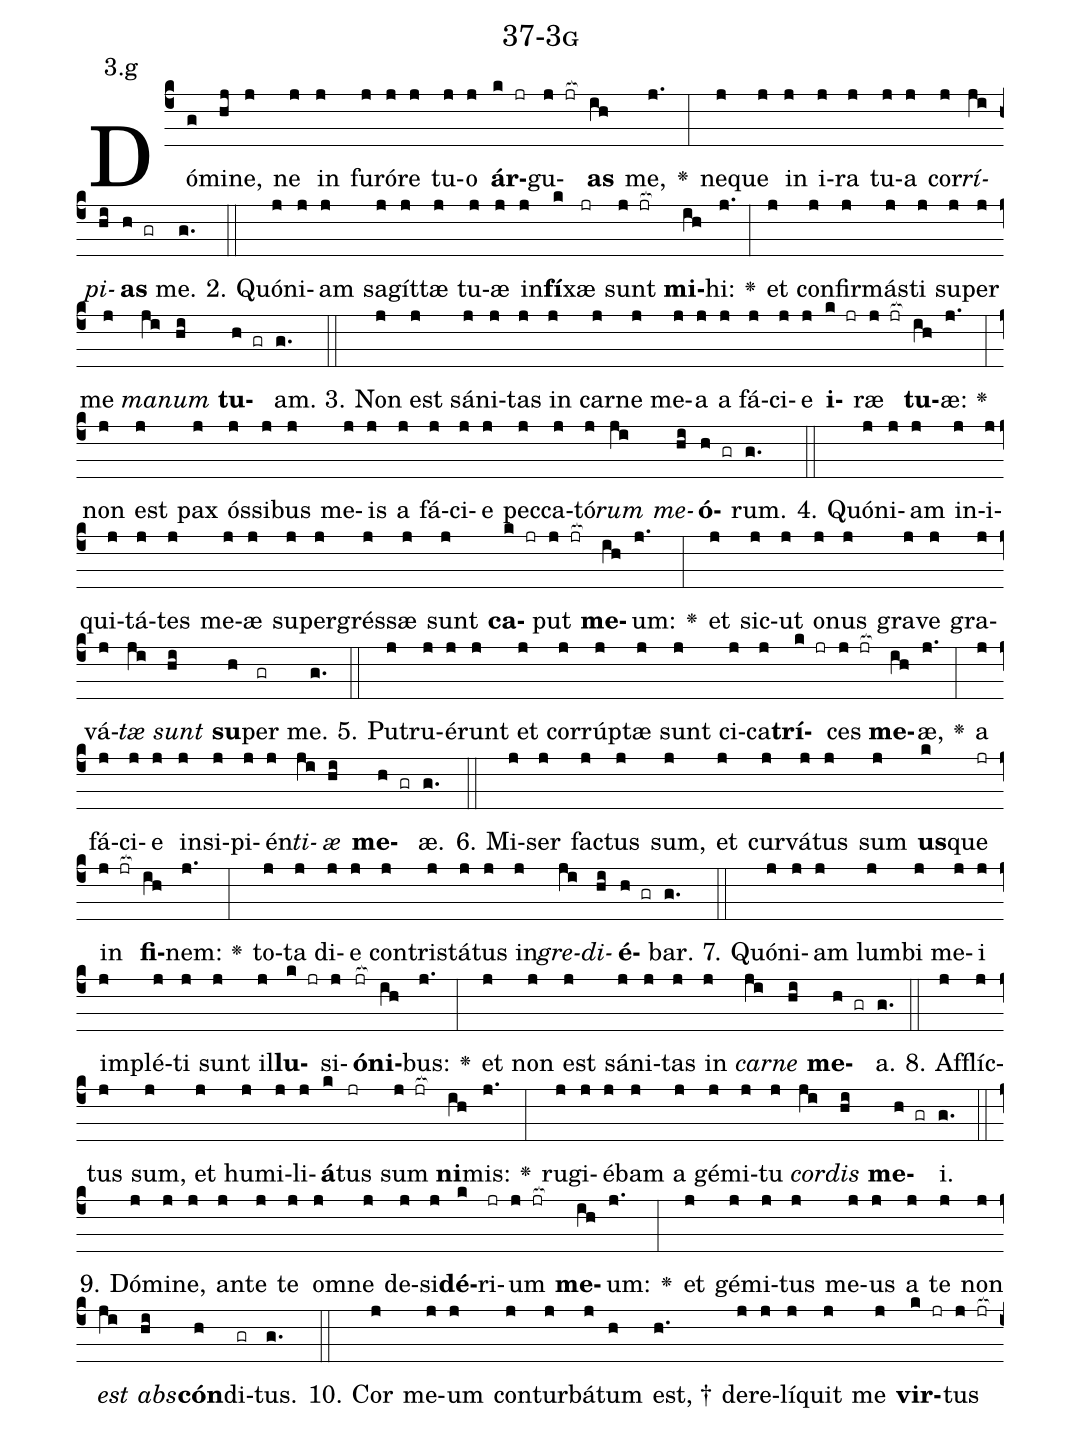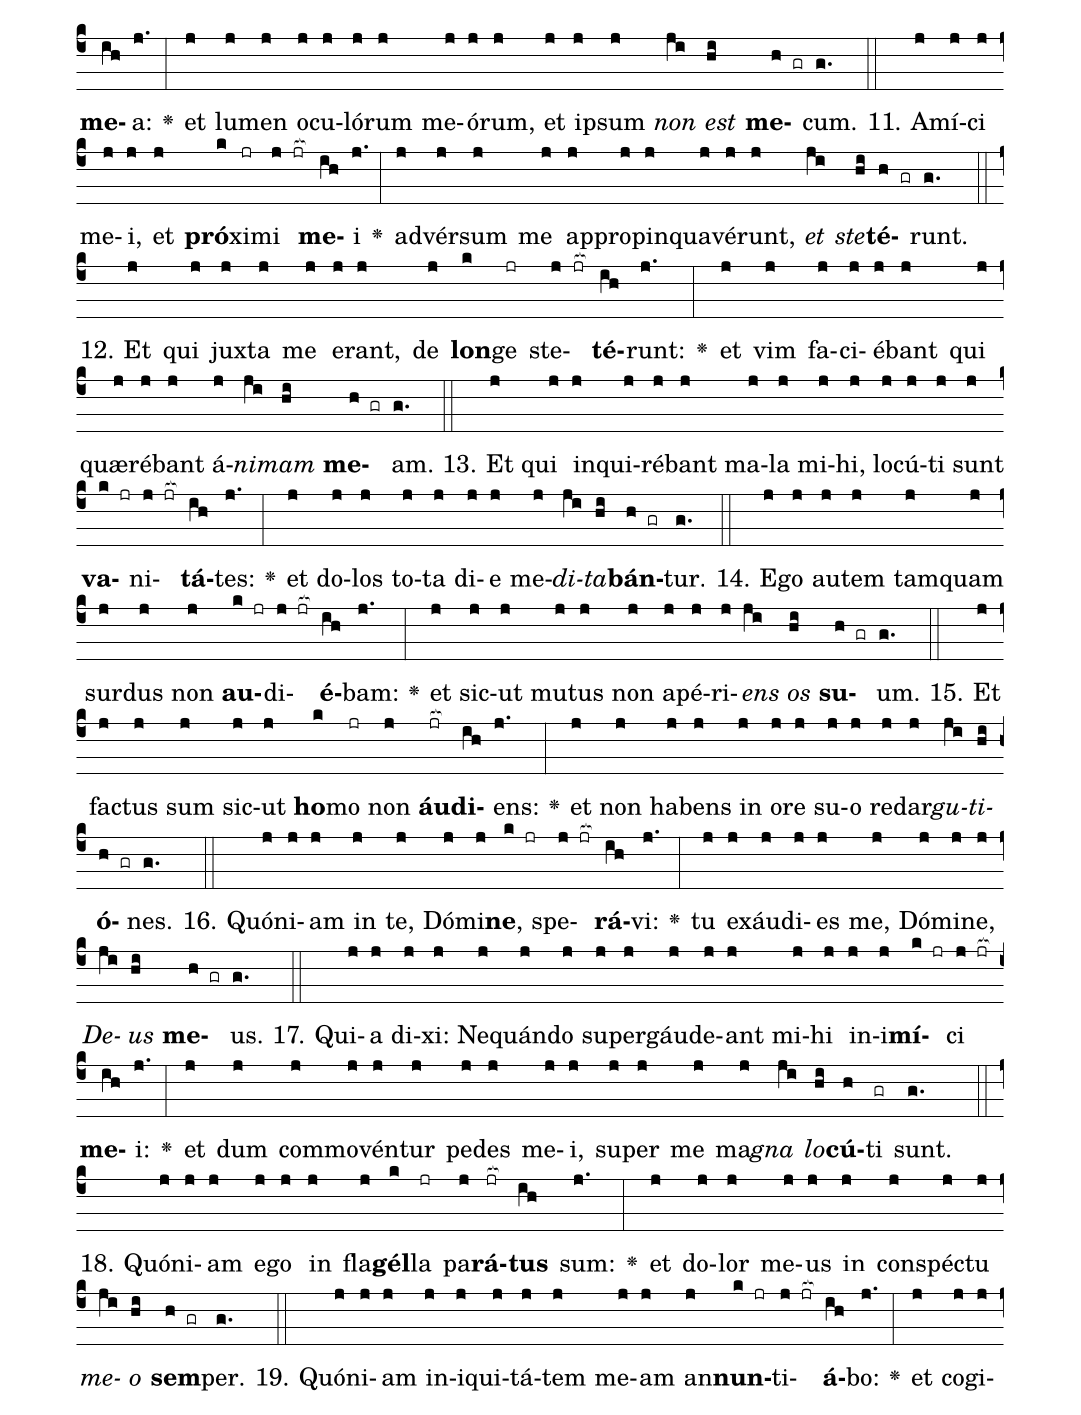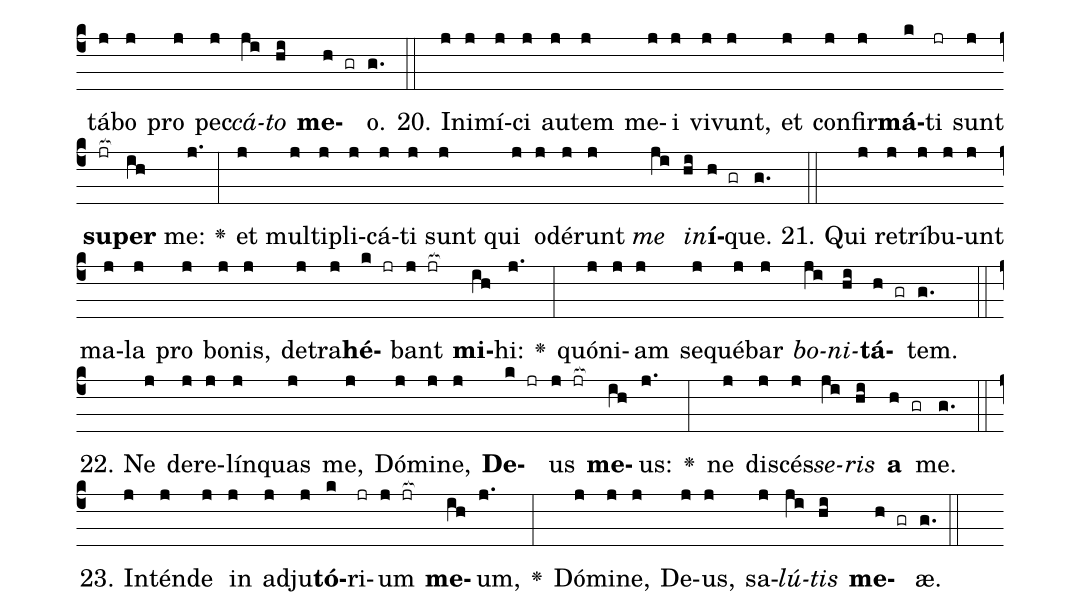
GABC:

name: 37-3g;
annotation: 3.g;
%%
(c4)Dó(g)mi(hj)ne,(j) ne(j) in(j) fu(j)ró(j)re(j) tu(j)o(j) <b>ár</b>(k jr)gu(j jr[ocb:1{])<b>as</b>(ih[ocb:0}]) me,(j.) <v>\greheightstar</v>(:) ne(j)que(j) in(j) i(j)ra(j) tu(j)a(j) cor(j)<i>rí</i>(ji)<i>pi</i>(hi)<b>as</b>(h gr) me.(g.) (::)
2. Quón(j)i(j)am(j) sa(j)gít(j)tæ(j) tu(j)æ(j) in(j)<b>fí</b>(k)xæ(jr) sunt(j jr[ocb:1{]) <b>mi</b>(ih[ocb:0}])hi:(j.) <v>\greheightstar</v>(:) et(j) con(j)fir(j)más(j)ti(j) su(j)per(j) me(j) <i>ma</i>(ji)<i>num</i>(hi) <b>tu</b>(h gr)am.(g.) (::)
3. Non(j) est(j) sá(j)ni(j)tas(j) in(j) car(j)ne(j) me(j)a(j) a(j) fá(j)ci(j)e(j) <b>i</b>(k jr)ræ(j jr[ocb:1{]) <b>tu</b>(ih[ocb:0}])æ:(j.) <v>\greheightstar</v>(:) non(j) est(j) pax(j) ós(j)si(j)bus(j) me(j)is(j) a(j) fá(j)ci(j)e(j) pec(j)ca(j)tó(j)<i>rum</i>(ji) <i>me</i>(hi)<b>ó</b>(h gr)rum.(g.) (::)
4. Quón(j)i(j)am(j) in(j)i(j)qui(j)tá(j)tes(j) me(j)æ(j) su(j)per(j)grés(j)sæ(j) sunt(j) <b>ca</b>(k jr)put(j jr[ocb:1{]) <b>me</b>(ih[ocb:0}])um:(j.) <v>\greheightstar</v>(:) et(j) sic(j)ut(j) o(j)nus(j) gra(j)ve(j) gra(j)vá(j)<i>tæ</i>(ji) <i>sunt</i>(hi) <b>su</b>(h)per(gr) me.(g.) (::)
5. Pu(j)tru(j)é(j)runt(j) et(j) cor(j)rúp(j)tæ(j) sunt(j) ci(j)ca(j)<b>trí</b>(k jr)ces(j jr[ocb:1{]) <b>me</b>(ih[ocb:0}])æ,(j.) <v>\greheightstar</v>(:) a(j) fá(j)ci(j)e(j) in(j)si(j)pi(j)én(j)<i>ti</i>(ji)<i>æ</i>(hi) <b>me</b>(h gr)æ.(g.) (::)
6. Mi(j)ser(j) fac(j)tus(j) sum,(j) et(j) cur(j)vá(j)tus(j) sum(j) <b>us</b>(k)que(jr) in(j jr[ocb:1{]) <b>fi</b>(ih[ocb:0}])nem:(j.) <v>\greheightstar</v>(:) to(j)ta(j) di(j)e(j) con(j)tris(j)tá(j)tus(j) in(j)<i>gre</i>(ji)<i>di</i>(hi)<b>é</b>(h gr)bar.(g.) (::)
7. Quón(j)i(j)am(j) lum(j)bi(j) me(j)i(j) im(j)plé(j)ti(j) sunt(j) il(j)<b>lu</b>(k jr)si(j)<b>ó</b>(jr[ocb:1{])<b>ni</b>(ih[ocb:0}])bus:(j.) <v>\greheightstar</v>(:) et(j) non(j) est(j) sá(j)ni(j)tas(j) in(j) <i>car</i>(ji)<i>ne</i>(hi) <b>me</b>(h gr)a.(g.) (::)
8. Af(j)flíc(j)tus(j) sum,(j) et(j) hu(j)mi(j)li(j)<b>á</b>(k)tus(jr) sum(j jr[ocb:1{]) <b>ni</b>(ih[ocb:0}])mis:(j.) <v>\greheightstar</v>(:) ru(j)gi(j)é(j)bam(j) a(j) gé(j)mi(j)tu(j) <i>cor</i>(ji)<i>dis</i>(hi) <b>me</b>(h gr)i.(g.) (::)
9. Dó(j)mi(j)ne,(j) an(j)te(j) te(j) om(j)ne(j) de(j)si(j)<b>dé</b>(k)ri(jr)um(j jr[ocb:1{]) <b>me</b>(ih[ocb:0}])um:(j.) <v>\greheightstar</v>(:) et(j) gé(j)mi(j)tus(j) me(j)us(j) a(j) te(j) non(j) <i>est</i>(ji) <i>abs</i>(hi)<b>cón</b>(h)di(gr)tus.(g.) (::)
10. Cor(j) me(j)um(j) con(j)tur(j)bá(j)tum(h) est, †(h.) de(j)re(j)lí(j)quit(j) me(j) <b>vir</b>(k jr)tus(j jr[ocb:1{]) <b>me</b>(ih[ocb:0}])a:(j.) <v>\greheightstar</v>(:) et(j) lu(j)men(j) o(j)cu(j)ló(j)rum(j) me(j)ó(j)rum,(j) et(j) ip(j)sum(j) <i>non</i>(ji) <i>est</i>(hi) <b>me</b>(h gr)cum.(g.) (::)
11. A(j)mí(j)ci(j) me(j)i,(j) et(j) <b>pró</b>(k)xi(jr)mi(j jr[ocb:1{]) <b>me</b>(ih[ocb:0}])i(j.) <v>\greheightstar</v>(:) ad(j)vér(j)sum(j) me(j) ap(j)pro(j)pin(j)qua(j)vé(j)runt,(j) <i>et</i>(ji) <i>ste</i>(hi)<b>té</b>(h gr)runt.(g.) (::)
12. Et(j) qui(j) jux(j)ta(j) me(j) e(j)rant,(j) de(j) <b>lon</b>(k)ge(jr) ste(j jr[ocb:1{])<b>té</b>(ih[ocb:0}])runt:(j.) <v>\greheightstar</v>(:) et(j) vim(j) fa(j)ci(j)é(j)bant(j) qui(j) quæ(j)ré(j)bant(j) á(j)<i>ni</i>(ji)<i>mam</i>(hi) <b>me</b>(h gr)am.(g.) (::)
13. Et(j) qui(j) in(j)qui(j)ré(j)bant(j) ma(j)la(j) mi(j)hi,(j) lo(j)cú(j)ti(j) sunt(j) <b>va</b>(k jr)ni(j jr[ocb:1{])<b>tá</b>(ih[ocb:0}])tes:(j.) <v>\greheightstar</v>(:) et(j) do(j)los(j) to(j)ta(j) di(j)e(j) me(j)<i>di</i>(ji)<i>ta</i>(hi)<b>bán</b>(h gr)tur.(g.) (::)
14. E(j)go(j) au(j)tem(j) tam(j)quam(j) sur(j)dus(j) non(j) <b>au</b>(k jr)di(j jr[ocb:1{])<b>é</b>(ih[ocb:0}])bam:(j.) <v>\greheightstar</v>(:) et(j) sic(j)ut(j) mu(j)tus(j) non(j) a(j)pé(j)ri(j)<i>ens</i>(ji) <i>os</i>(hi) <b>su</b>(h gr)um.(g.) (::)
15. Et(j) fac(j)tus(j) sum(j) sic(j)ut(j) <b>ho</b>(k)mo(jr) non(j) <b>áu</b>(jr[ocb:1{])<b>di</b>(ih[ocb:0}])ens:(j.) <v>\greheightstar</v>(:) et(j) non(j) ha(j)bens(j) in(j) o(j)re(j) su(j)o(j) red(j)ar(j)<i>gu</i>(ji)<i>ti</i>(hi)<b>ó</b>(h gr)nes.(g.) (::)
16. Quón(j)i(j)am(j) in(j) te,(j) Dó(j)mi(j)<b>ne</b>,(k jr) spe(j jr[ocb:1{])<b>rá</b>(ih[ocb:0}])vi:(j.) <v>\greheightstar</v>(:) tu(j) ex(j)áu(j)di(j)es(j) me,(j) Dó(j)mi(j)ne,(j) <i>De</i>(ji)<i>us</i>(hi) <b>me</b>(h gr)us.(g.) (::)
17. Qui(j)a(j) di(j)xi:(j) Ne(j)quán(j)do(j) su(j)per(j)gáu(j)de(j)ant(j) mi(j)hi(j) in(j)i(j)<b>mí</b>(k jr)ci(j jr[ocb:1{]) <b>me</b>(ih[ocb:0}])i:(j.) <v>\greheightstar</v>(:) et(j) dum(j) com(j)mo(j)vén(j)tur(j) pe(j)des(j) me(j)i,(j) su(j)per(j) me(j) ma(j)<i>gna</i>(ji) <i>lo</i>(hi)<b>cú</b>(h)ti(gr) sunt.(g.) (::)
18. Quón(j)i(j)am(j) e(j)go(j) in(j) fla(j)<b>gél</b>(k)la(jr) pa(j)<b>rá</b>(jr[ocb:1{])<b>tus</b>(ih[ocb:0}]) sum:(j.) <v>\greheightstar</v>(:) et(j) do(j)lor(j) me(j)us(j) in(j) con(j)spéc(j)tu(j) <i>me</i>(ji)<i>o</i>(hi) <b>sem</b>(h gr)per.(g.) (::)
19. Quón(j)i(j)am(j) in(j)i(j)qui(j)tá(j)tem(j) me(j)am(j) an(j)<b>nun</b>(k jr)ti(j jr[ocb:1{])<b>á</b>(ih[ocb:0}])bo:(j.) <v>\greheightstar</v>(:) et(j) co(j)gi(j)tá(j)bo(j) pro(j) pec(j)<i>cá</i>(ji)<i>to</i>(hi) <b>me</b>(h gr)o.(g.) (::)
20. In(j)i(j)mí(j)ci(j) au(j)tem(j) me(j)i(j) vi(j)vunt,(j) et(j) con(j)fir(j)<b>má</b>(k)ti(jr) sunt(j) <b>su</b>(jr[ocb:1{])<b>per</b>(ih[ocb:0}]) me:(j.) <v>\greheightstar</v>(:) et(j) mul(j)ti(j)pli(j)cá(j)ti(j) sunt(j) qui(j) o(j)dé(j)runt(j) <i>me</i>(ji) <i>in</i>(hi)<b>í</b>(h gr)que.(g.) (::)
21. Qui(j) re(j)trí(j)bu(j)unt(j) ma(j)la(j) pro(j) bo(j)nis,(j) de(j)tra(j)<b>hé</b>(k jr)bant(j jr[ocb:1{]) <b>mi</b>(ih[ocb:0}])hi:(j.) <v>\greheightstar</v>(:) quón(j)i(j)am(j) se(j)qué(j)bar(j) <i>bo</i>(ji)<i>ni</i>(hi)<b>tá</b>(h gr)tem.(g.) (::)
22. Ne(j) de(j)re(j)lín(j)quas(j) me,(j) Dó(j)mi(j)ne,(j) <b>De</b>(k jr)us(j jr[ocb:1{]) <b>me</b>(ih[ocb:0}])us:(j.) <v>\greheightstar</v>(:) ne(j) di(j)scés(j)<i>se</i>(ji)<i>ris</i>(hi) <b>a</b>(h gr) me.(g.) (::)
23. In(j)tén(j)de(j) in(j) ad(j)ju(j)<b>tó</b>(k)ri(jr)um(j jr[ocb:1{]) <b>me</b>(ih[ocb:0}])um,(j.) <v>\greheightstar</v>(:) Dó(j)mi(j)ne,(j) De(j)us,(j) sa(j)<i>lú</i>(ji)<i>tis</i>(hi) <b>me</b>(h gr)æ.(g.) (::)
